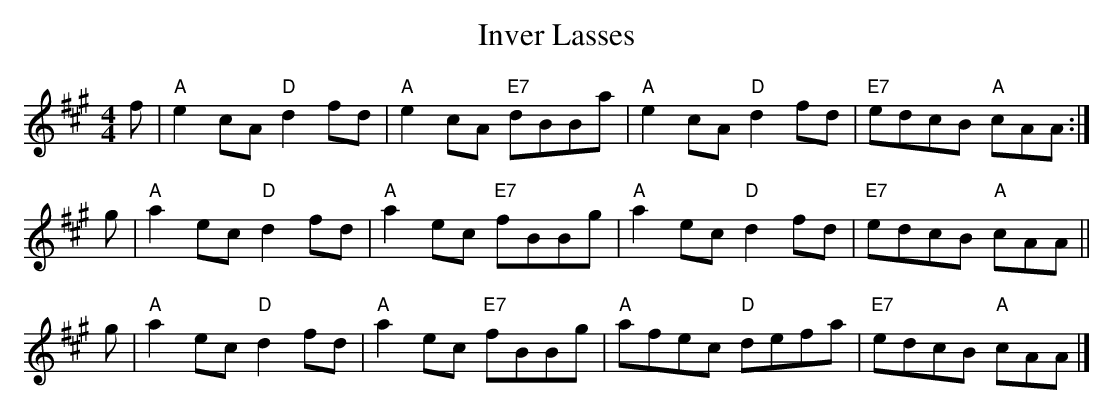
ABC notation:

X:1
T: Inver Lasses
M: 4/4
L: 1/8
K: A
f | "A"e2cA "D"d2fd | "A"e2cA "E7"dBBa | "A"e2cA "D"d2fd | "E7"edcB "A"cAA :|
g | "A"a2ec "D"d2fd | "A"a2ec "E7"fBBg | "A"a2ec "D"d2fd | "E7"edcB "A"cAA ||
g | "A"a2ec "D"d2fd | "A"a2ec "E7"fBBg | "A"afec "D"defa | "E7"edcB "A"cAA |]
